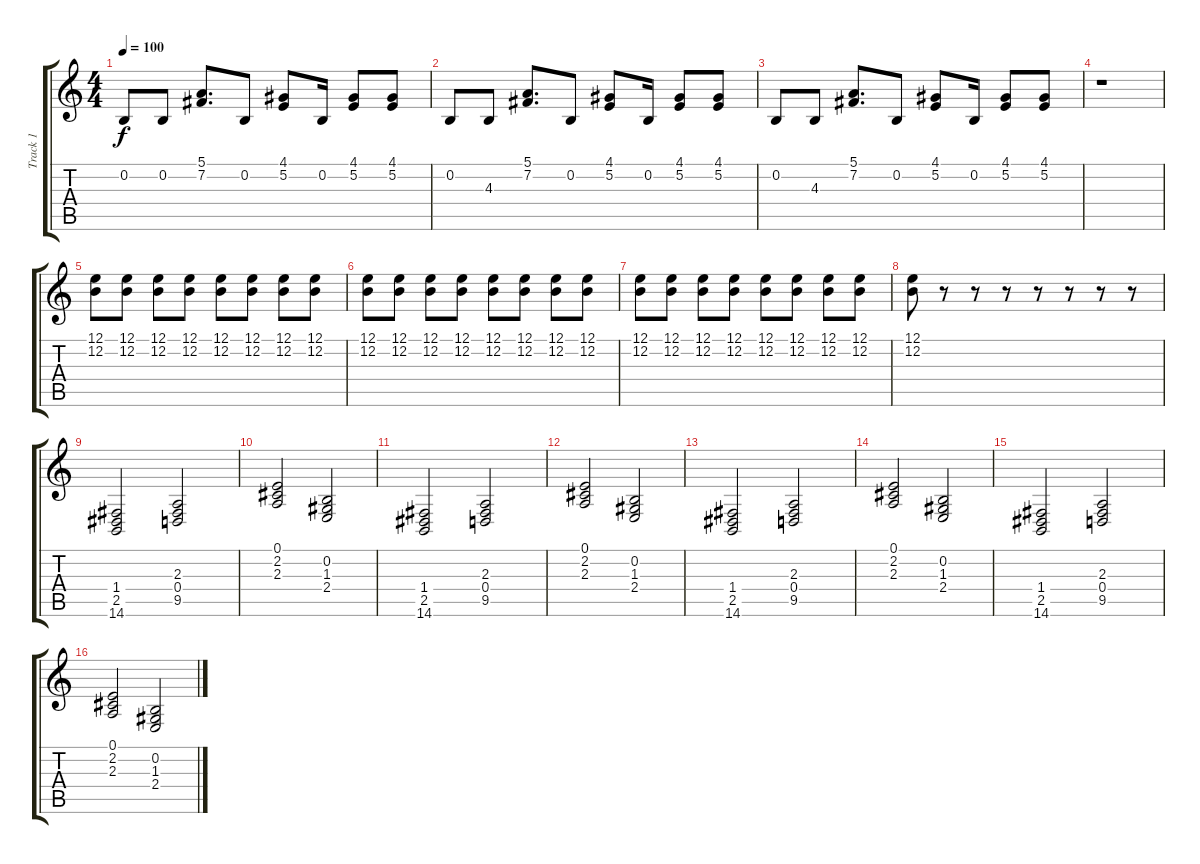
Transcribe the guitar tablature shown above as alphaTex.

\track ("Track 1" "Track 1") {instrument acousticgrandpiano}
\staff {score tabs}
\tuning (E4 B3 G3 D3 A2 E2) {hide}
\ts (4 4)
\tempo 100
\clef g2
\ks c
0.2.8{dy f} 0.2.8 (5.1 7.2).8{d} 0.2.8 (4.1 5.2).8 0.2.16 (4.1 5.2).8 (4.1 5.2).8 |
0.2.8 4.3.8 (5.1 7.2).8{d} 0.2.8 (4.1 5.2).8 0.2.16 (4.1 5.2).8 (4.1 5.2).8 |
0.2.8 4.3.8 (5.1 7.2).8{d} 0.2.8 (4.1 5.2).8 0.2.16 (4.1 5.2).8 (4.1 5.2).8 |
r.1 |
(12.1 12.2).8 (12.1 12.2).8 (12.1 12.2).8 (12.1 12.2).8 (12.1 12.2).8 (12.1 12.2).8 (12.1 12.2).8 (12.1 12.2).8 |
(12.1 12.2).8 (12.1 12.2).8 (12.1 12.2).8 (12.1 12.2).8 (12.1 12.2).8 (12.1 12.2).8 (12.1 12.2).8 (12.1 12.2).8 |
(12.1 12.2).8 (12.1 12.2).8 (12.1 12.2).8 (12.1 12.2).8 (12.1 12.2).8 (12.1 12.2).8 (12.1 12.2).8 (12.1 12.2).8 |
(12.1 12.2).8 r.8 r.8 r.8 r.8 r.8 r.8 r.8 |
(1.4 2.5 14.6).2 (2.3 0.4 9.5).2 |
(0.1 2.2 2.3).2 (0.2 1.3 2.4).2 |
(1.4 2.5 14.6).2 (2.3 0.4 9.5).2 |
(0.1 2.2 2.3).2 (0.2 1.3 2.4).2 |
(1.4 2.5 14.6).2 (2.3 0.4 9.5).2 |
(0.1 2.2 2.3).2 (0.2 1.3 2.4).2 |
(1.4 2.5 14.6).2 (2.3 0.4 9.5).2 |
(0.1 2.2 2.3).2 (0.2 1.3 2.4).2
